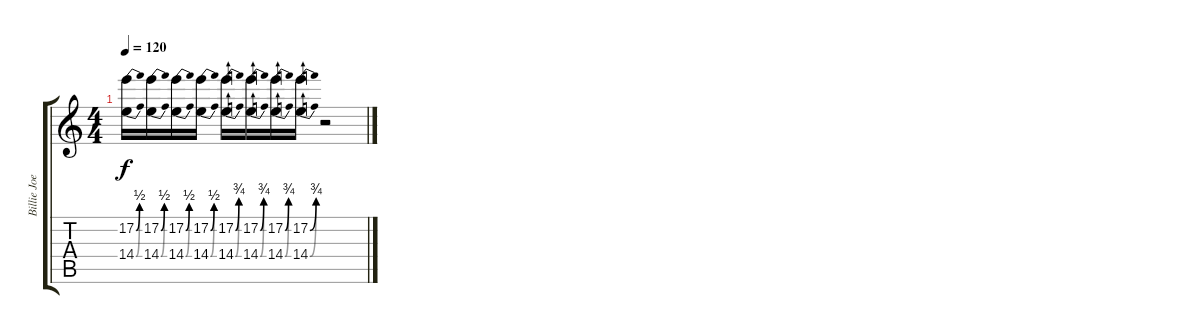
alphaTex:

\track ("Billie Joe Guitar 2" "Billie Joe") {instrument distortionguitar}
\staff {score tabs}
\tuning (E4 B3 G3 D3 A2 E2) {hide}
\ts (4 4)
\tempo 120
\clef g2
\ks c
(17.2{be (bend 0 0 60 2)} 14.4{be (bend 0 0 60 2)}).16{dy f} (17.2{be (bend 0 0 60 2)} 14.4{be (bend 0 0 60 2)}).16 (17.2{be (bend 0 0 60 2)} 14.4{be (bend 0 0 60 2)}).16 (17.2{be (bend 0 0 60 2)} 14.4{be (bend 0 0 60 2)}).16 (17.2{be (bend 0 0 60 3)} 14.4{be (bend 0 0 60 3)}).16 (17.2{be (bend 0 0 60 3)} 14.4{be (bend 0 0 60 3)}).16 (17.2{be (bend 0 0 60 3)} 14.4{be (bend 0 0 60 3)}).16 (17.2{be (bend 0 0 60 3)} 14.4{be (bend 0 0 60 3)}).16 r.2
